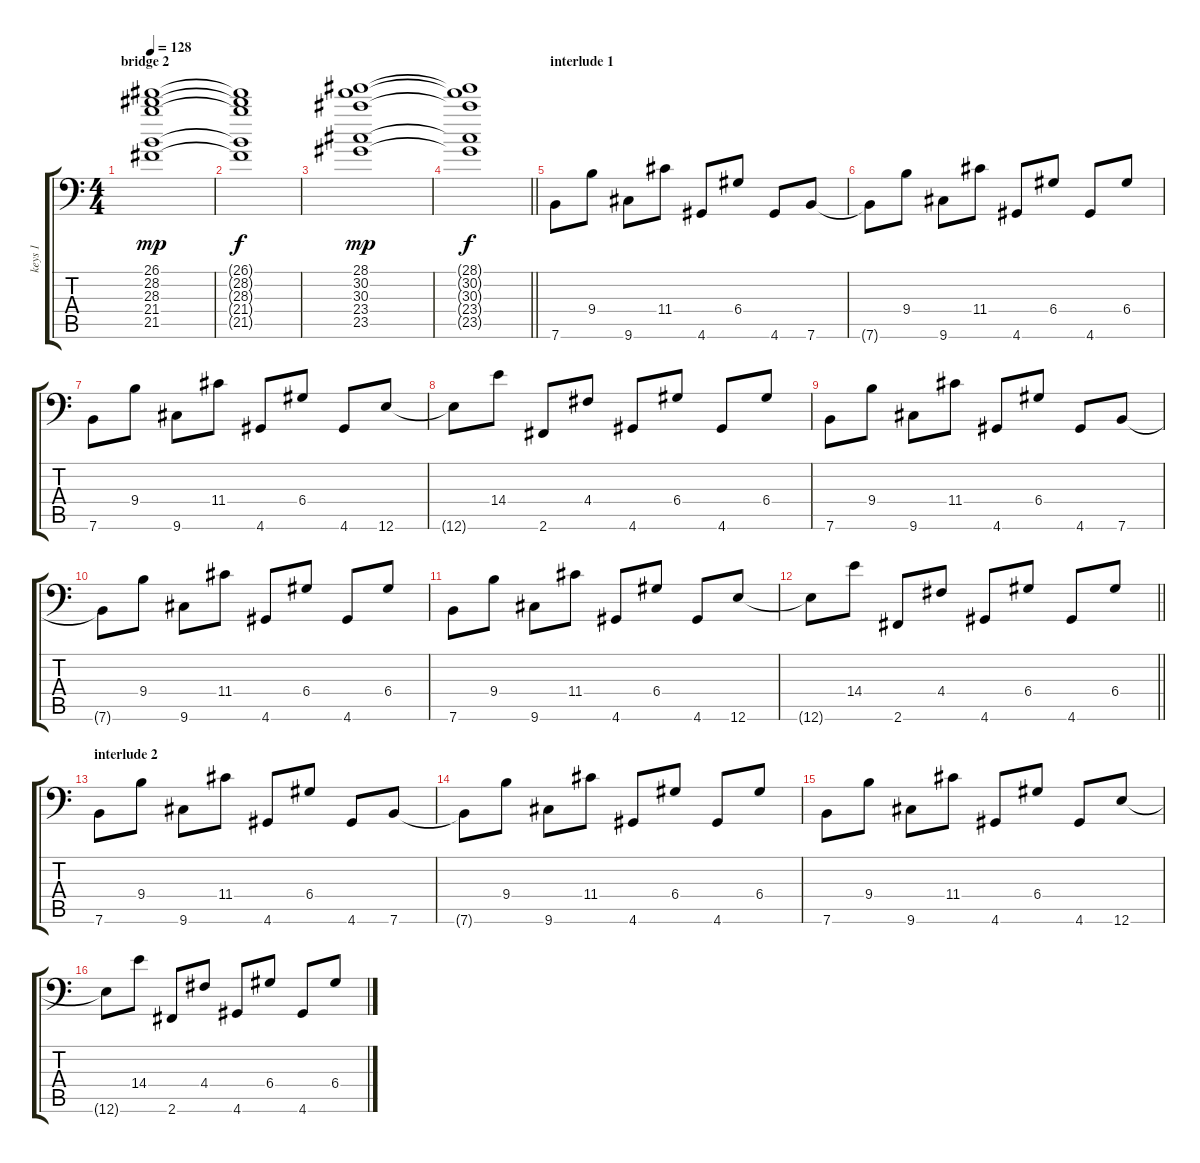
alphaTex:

\track ("keys 1" "keys 1") {instrument electricbasspick}
\staff {score tabs}
\tuning (E3 B2 G2 D2 A1 E1) {hide}
\ts (4 4)
\section ("" "bridge 2")
\tempo 128
\clef f4
\ks c
(26.1 28.2 28.3 21.4 21.5).1{dy mp} |
(26.1{t} 28.2{t} 28.3{t} 21.4{t} 21.5{t}).1{dy f} |
(28.1 30.2 30.3 23.4 23.5).1{dy mp} |
\barLineRight lightlight
(28.1{t} 30.2{t} 30.3{t} 23.4{t} 23.5{t}).1{dy f} |
\section ("" "interlude 1")
7.6.8 9.4.8 9.6.8 11.4.8 4.6.8 6.4.8 4.6.8 7.6.8 |
7.6{t}.8 9.4.8 9.6.8 11.4.8 4.6.8 6.4.8 4.6.8 6.4.8 |
7.6.8 9.4.8 9.6.8 11.4.8 4.6.8 6.4.8 4.6.8 12.6.8 |
12.6{t}.8 14.4.8 2.6.8 4.4.8 4.6.8 6.4.8 4.6.8 6.4.8 |
7.6.8 9.4.8 9.6.8 11.4.8 4.6.8 6.4.8 4.6.8 7.6.8 |
7.6{t}.8 9.4.8 9.6.8 11.4.8 4.6.8 6.4.8 4.6.8 6.4.8 |
7.6.8 9.4.8 9.6.8 11.4.8 4.6.8 6.4.8 4.6.8 12.6.8 |
\barLineRight lightlight
12.6{t}.8 14.4.8 2.6.8 4.4.8 4.6.8 6.4.8 4.6.8 6.4.8 |
\section ("" "interlude 2")
7.6.8 9.4.8 9.6.8 11.4.8 4.6.8 6.4.8 4.6.8 7.6.8 |
7.6{t}.8 9.4.8 9.6.8 11.4.8 4.6.8 6.4.8 4.6.8 6.4.8 |
7.6.8 9.4.8 9.6.8 11.4.8 4.6.8 6.4.8 4.6.8 12.6.8 |
12.6{t}.8 14.4.8 2.6.8 4.4.8 4.6.8 6.4.8 4.6.8 6.4.8
